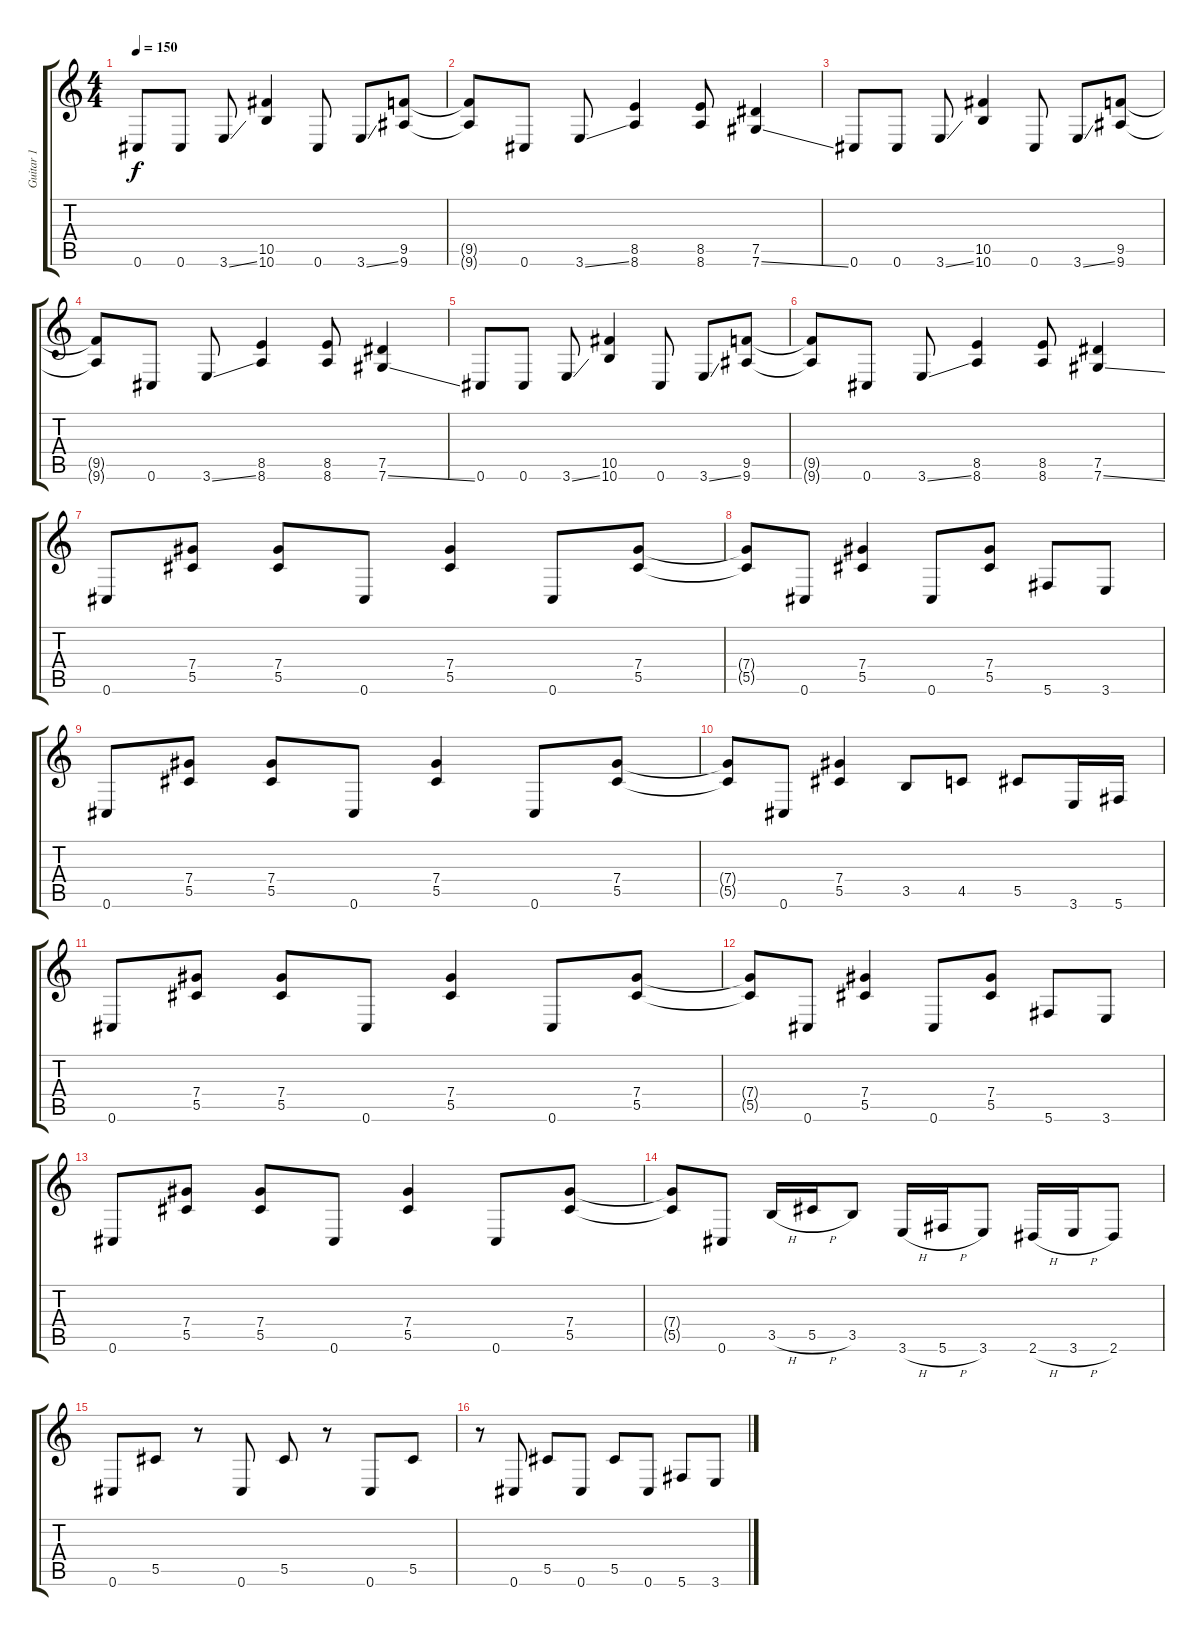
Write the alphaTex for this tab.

\track ("Guitar 1" "Guitar 1") {instrument overdrivenguitar}
\staff {score tabs}
\tuning (Eb4 Bb3 Gb3 Db3 Ab2 Db2) {hide}
\ts (4 4)
\tempo 150
\clef g2
\ks c
0.6.8{dy f} 0.6.8 3.6{ss}.8 (10.5 10.6).4 0.6.8 3.6{ss}.8 (9.5 9.6).8 |
(9.5{t} 9.6{t}).8 0.6.8 3.6{ss}.8 (8.5 8.6).4 (8.5 8.6).8 (7.5 7.6{ss}).4 |
0.6.8 0.6.8 3.6{ss}.8 (10.5 10.6).4 0.6.8 3.6{ss}.8 (9.5 9.6).8 |
(9.5{t} 9.6{t}).8 0.6.8 3.6{ss}.8 (8.5 8.6).4 (8.5 8.6).8 (7.5 7.6{ss}).4 |
0.6.8 0.6.8 3.6{ss}.8 (10.5 10.6).4 0.6.8 3.6{ss}.8 (9.5 9.6).8 |
(9.5{t} 9.6{t}).8 0.6.8 3.6{ss}.8 (8.5 8.6).4 (8.5 8.6).8 (7.5 7.6{ss}).4 |
0.6.8 (7.4 5.5).8 (7.4 5.5).8 0.6.8 (7.4 5.5).4 0.6.8 (7.4 5.5).8 |
(7.4{t} 5.5{t}).8 0.6.8 (7.4 5.5).4 0.6.8 (7.4 5.5).8 5.6.8 3.6.8 |
0.6.8 (7.4 5.5).8 (7.4 5.5).8 0.6.8 (7.4 5.5).4 0.6.8 (7.4 5.5).8 |
(7.4{t} 5.5{t}).8 0.6.8 (7.4 5.5).4 3.5.8 4.5.8 5.5.8 3.6.16 5.6.16 |
0.6.8 (7.4 5.5).8 (7.4 5.5).8 0.6.8 (7.4 5.5).4 0.6.8 (7.4 5.5).8 |
(7.4{t} 5.5{t}).8 0.6.8 (7.4 5.5).4 0.6.8 (7.4 5.5).8 5.6.8 3.6.8 |
0.6.8 (7.4 5.5).8 (7.4 5.5).8 0.6.8 (7.4 5.5).4 0.6.8 (7.4 5.5).8 |
(7.4{t} 5.5{t}).8 0.6.8 3.5{h}.16 5.5{h}.16 3.5.8 3.6{h}.16 5.6{h}.16 3.6.8 2.6{h}.16 3.6{h}.16 2.6.8 |
0.6.8 5.5.8 r.8 0.6.8 5.5.8 r.8 0.6.8 5.5.8 |
r.8 0.6.8 5.5.8 0.6.8 5.5.8 0.6.8 5.6.8 3.6.8
